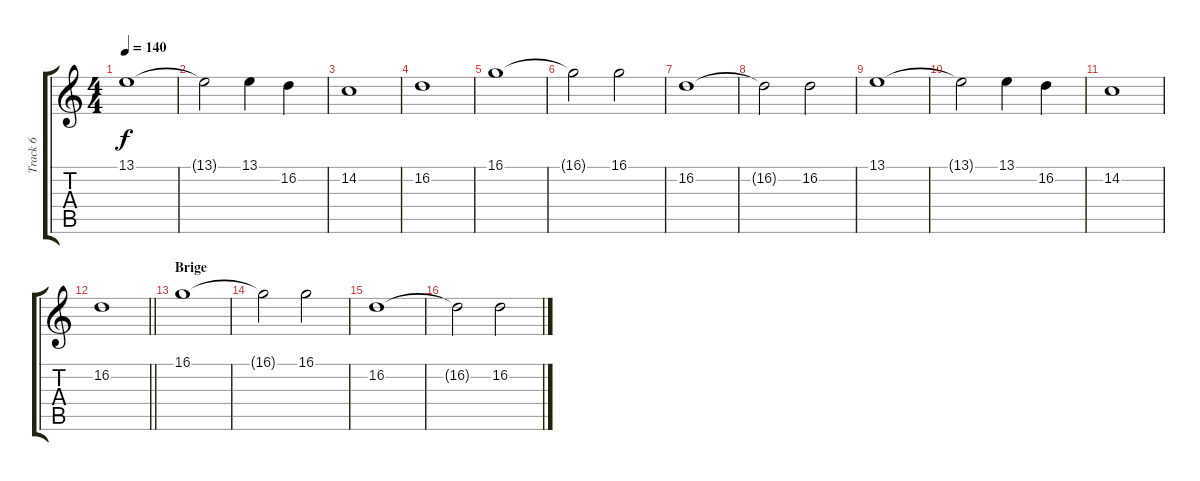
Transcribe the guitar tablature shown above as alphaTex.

\track ("Track 6" "Track 6") {instrument stringensemble1}
\staff {score tabs}
\tuning (Eb4 Bb3 Gb3 Db3 Ab2 Db2) {hide}
\ts (4 4)
\tempo 140
\clef g2
\ks c
13.1.1{dy f} |
13.1{t}.2 13.1.4 16.2.4 |
14.2.1 |
16.2.1 |
16.1.1 |
16.1{t}.2 16.1.2 |
16.2.1 |
16.2{t}.2 16.2.2 |
13.1.1 |
13.1{t}.2 13.1.4 16.2.4 |
14.2.1 |
\barLineRight lightlight
16.2.1 |
\section ("" "Brige")
16.1.1 |
16.1{t}.2 16.1.2 |
16.2.1 |
16.2{t}.2 16.2.2
